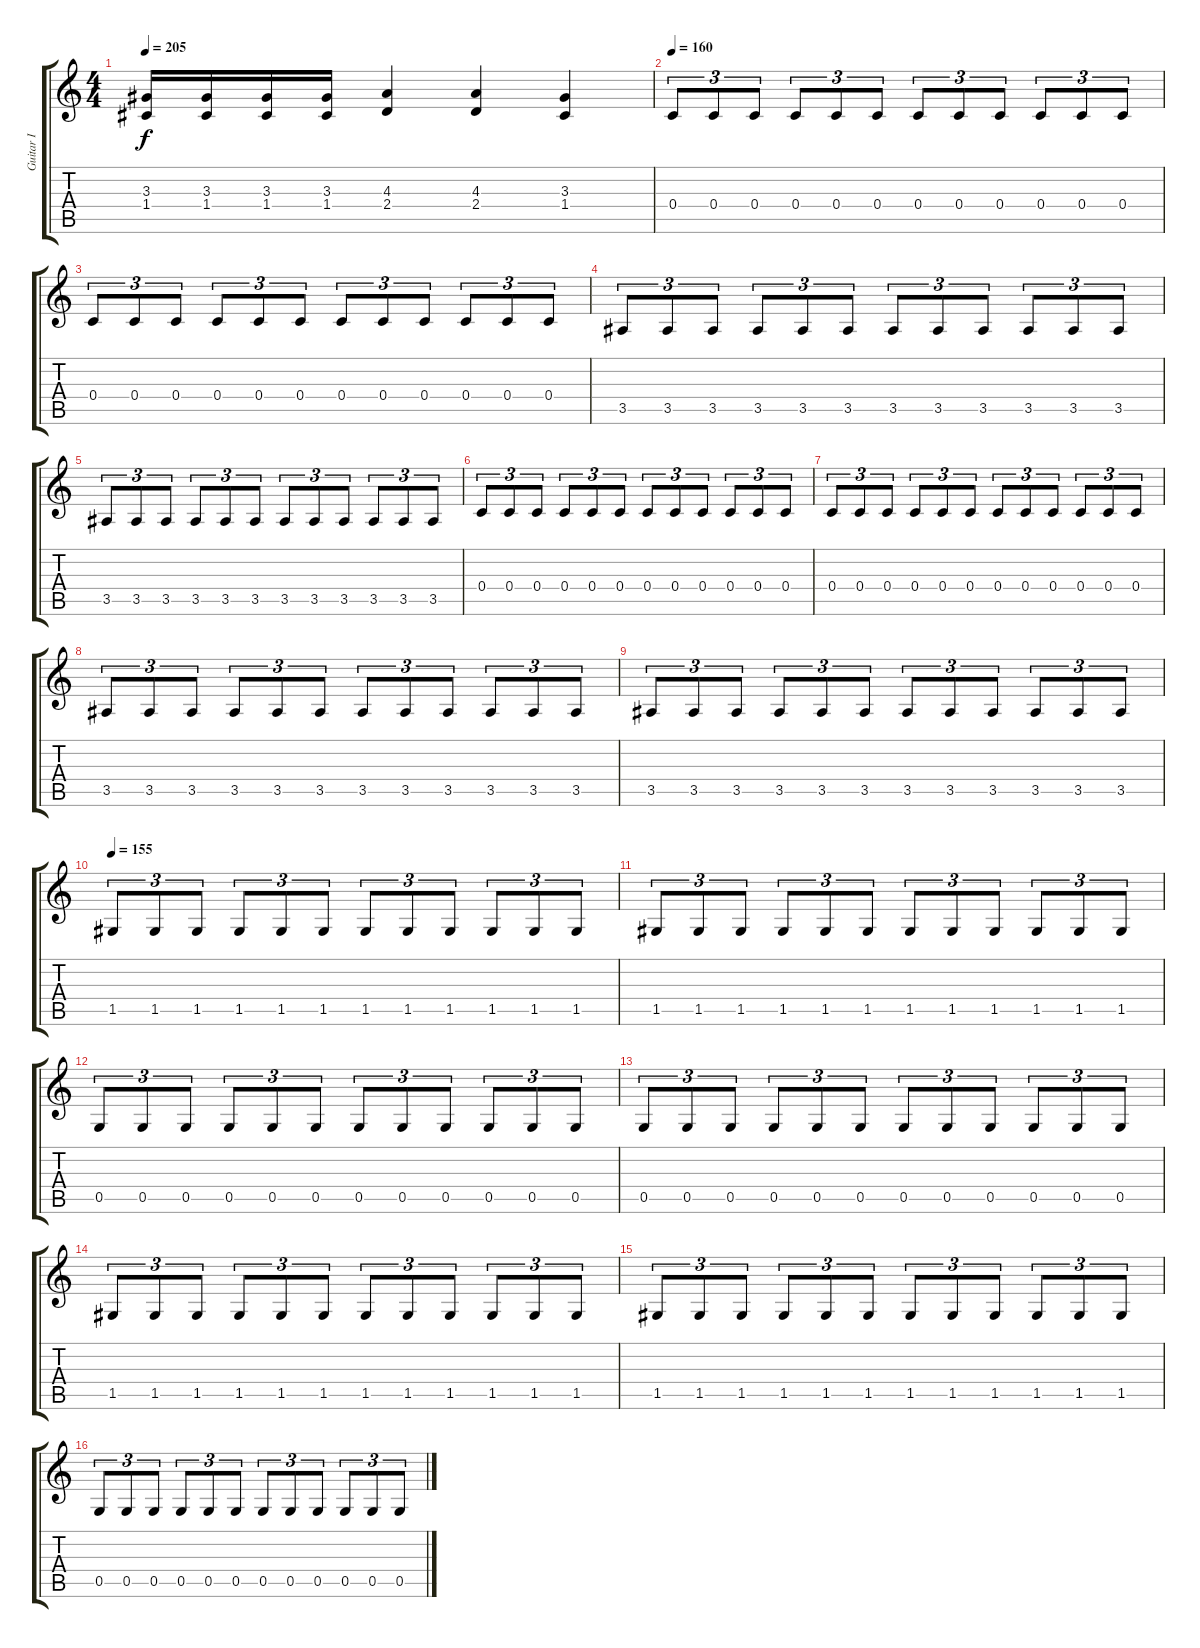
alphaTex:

\track ("Guitar I" "Guitar I") {instrument distortionguitar}
\staff {score tabs}
\tuning (D4 A3 F3 C3 G2 D2) {hide}
\ts (4 4)
\tempo 205
\clef g2
\ks c
(3.3 1.4).16{dy f} (3.3 1.4).16 (3.3 1.4).16 (3.3 1.4).16 (4.3 2.4).4 (4.3 2.4).4 (3.3 1.4).4 |
\tempo 160
0.4.8{tu (3 2)} 0.4.8{tu (3 2)} 0.4.8{tu (3 2)} 0.4.8{tu (3 2)} 0.4.8{tu (3 2)} 0.4.8{tu (3 2)} 0.4.8{tu (3 2)} 0.4.8{tu (3 2)} 0.4.8{tu (3 2)} 0.4.8{tu (3 2)} 0.4.8{tu (3 2)} 0.4.8{tu (3 2)} |
0.4.8{tu (3 2)} 0.4.8{tu (3 2)} 0.4.8{tu (3 2)} 0.4.8{tu (3 2)} 0.4.8{tu (3 2)} 0.4.8{tu (3 2)} 0.4.8{tu (3 2)} 0.4.8{tu (3 2)} 0.4.8{tu (3 2)} 0.4.8{tu (3 2)} 0.4.8{tu (3 2)} 0.4.8{tu (3 2)} |
3.5.8{tu (3 2)} 3.5.8{tu (3 2)} 3.5.8{tu (3 2)} 3.5.8{tu (3 2)} 3.5.8{tu (3 2)} 3.5.8{tu (3 2)} 3.5.8{tu (3 2)} 3.5.8{tu (3 2)} 3.5.8{tu (3 2)} 3.5.8{tu (3 2)} 3.5.8{tu (3 2)} 3.5.8{tu (3 2)} |
3.5.8{tu (3 2)} 3.5.8{tu (3 2)} 3.5.8{tu (3 2)} 3.5.8{tu (3 2)} 3.5.8{tu (3 2)} 3.5.8{tu (3 2)} 3.5.8{tu (3 2)} 3.5.8{tu (3 2)} 3.5.8{tu (3 2)} 3.5.8{tu (3 2)} 3.5.8{tu (3 2)} 3.5.8{tu (3 2)} |
0.4.8{tu (3 2)} 0.4.8{tu (3 2)} 0.4.8{tu (3 2)} 0.4.8{tu (3 2)} 0.4.8{tu (3 2)} 0.4.8{tu (3 2)} 0.4.8{tu (3 2)} 0.4.8{tu (3 2)} 0.4.8{tu (3 2)} 0.4.8{tu (3 2)} 0.4.8{tu (3 2)} 0.4.8{tu (3 2)} |
0.4.8{tu (3 2)} 0.4.8{tu (3 2)} 0.4.8{tu (3 2)} 0.4.8{tu (3 2)} 0.4.8{tu (3 2)} 0.4.8{tu (3 2)} 0.4.8{tu (3 2)} 0.4.8{tu (3 2)} 0.4.8{tu (3 2)} 0.4.8{tu (3 2)} 0.4.8{tu (3 2)} 0.4.8{tu (3 2)} |
3.5.8{tu (3 2)} 3.5.8{tu (3 2)} 3.5.8{tu (3 2)} 3.5.8{tu (3 2)} 3.5.8{tu (3 2)} 3.5.8{tu (3 2)} 3.5.8{tu (3 2)} 3.5.8{tu (3 2)} 3.5.8{tu (3 2)} 3.5.8{tu (3 2)} 3.5.8{tu (3 2)} 3.5.8{tu (3 2)} |
3.5.8{tu (3 2)} 3.5.8{tu (3 2)} 3.5.8{tu (3 2)} 3.5.8{tu (3 2)} 3.5.8{tu (3 2)} 3.5.8{tu (3 2)} 3.5.8{tu (3 2)} 3.5.8{tu (3 2)} 3.5.8{tu (3 2)} 3.5.8{tu (3 2)} 3.5.8{tu (3 2)} 3.5.8{tu (3 2)} |
\tempo 155
1.5.8{tu (3 2)} 1.5.8{tu (3 2)} 1.5.8{tu (3 2)} 1.5.8{tu (3 2)} 1.5.8{tu (3 2)} 1.5.8{tu (3 2)} 1.5.8{tu (3 2)} 1.5.8{tu (3 2)} 1.5.8{tu (3 2)} 1.5.8{tu (3 2)} 1.5.8{tu (3 2)} 1.5.8{tu (3 2)} |
1.5.8{tu (3 2)} 1.5.8{tu (3 2)} 1.5.8{tu (3 2)} 1.5.8{tu (3 2)} 1.5.8{tu (3 2)} 1.5.8{tu (3 2)} 1.5.8{tu (3 2)} 1.5.8{tu (3 2)} 1.5.8{tu (3 2)} 1.5.8{tu (3 2)} 1.5.8{tu (3 2)} 1.5.8{tu (3 2)} |
0.5.8{tu (3 2)} 0.5.8{tu (3 2)} 0.5.8{tu (3 2)} 0.5.8{tu (3 2)} 0.5.8{tu (3 2)} 0.5.8{tu (3 2)} 0.5.8{tu (3 2)} 0.5.8{tu (3 2)} 0.5.8{tu (3 2)} 0.5.8{tu (3 2)} 0.5.8{tu (3 2)} 0.5.8{tu (3 2)} |
0.5.8{tu (3 2)} 0.5.8{tu (3 2)} 0.5.8{tu (3 2)} 0.5.8{tu (3 2)} 0.5.8{tu (3 2)} 0.5.8{tu (3 2)} 0.5.8{tu (3 2)} 0.5.8{tu (3 2)} 0.5.8{tu (3 2)} 0.5.8{tu (3 2)} 0.5.8{tu (3 2)} 0.5.8{tu (3 2)} |
1.5.8{tu (3 2)} 1.5.8{tu (3 2)} 1.5.8{tu (3 2)} 1.5.8{tu (3 2)} 1.5.8{tu (3 2)} 1.5.8{tu (3 2)} 1.5.8{tu (3 2)} 1.5.8{tu (3 2)} 1.5.8{tu (3 2)} 1.5.8{tu (3 2)} 1.5.8{tu (3 2)} 1.5.8{tu (3 2)} |
1.5.8{tu (3 2)} 1.5.8{tu (3 2)} 1.5.8{tu (3 2)} 1.5.8{tu (3 2)} 1.5.8{tu (3 2)} 1.5.8{tu (3 2)} 1.5.8{tu (3 2)} 1.5.8{tu (3 2)} 1.5.8{tu (3 2)} 1.5.8{tu (3 2)} 1.5.8{tu (3 2)} 1.5.8{tu (3 2)} |
0.5.8{tu (3 2)} 0.5.8{tu (3 2)} 0.5.8{tu (3 2)} 0.5.8{tu (3 2)} 0.5.8{tu (3 2)} 0.5.8{tu (3 2)} 0.5.8{tu (3 2)} 0.5.8{tu (3 2)} 0.5.8{tu (3 2)} 0.5.8{tu (3 2)} 0.5.8{tu (3 2)} 0.5.8{tu (3 2)}
